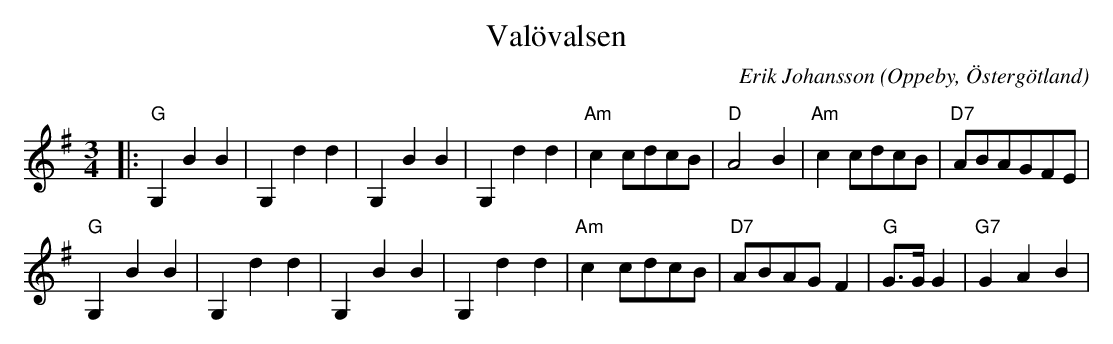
X:1
T:Valövalsen
C:Erik Johansson
O:Oppeby, Östergötland
Q:140
M:3/4
L:1/8
K:G
|:"G"G,2B2B2|G,2d2d2 |G,2B2B2|G,2d2d2 |"Am" c2 cdcB| "D" A4 B2 | "Am" c2 cdcB |"D7" ABAGFE |
"G"G,2B2B2|G,2d2d2 |G,2B2B2|G,2d2d2 |"Am" c2 cdcB| "D7" ABAGF2 | "G" G>G G2 |"G7" G2A2B2 |
